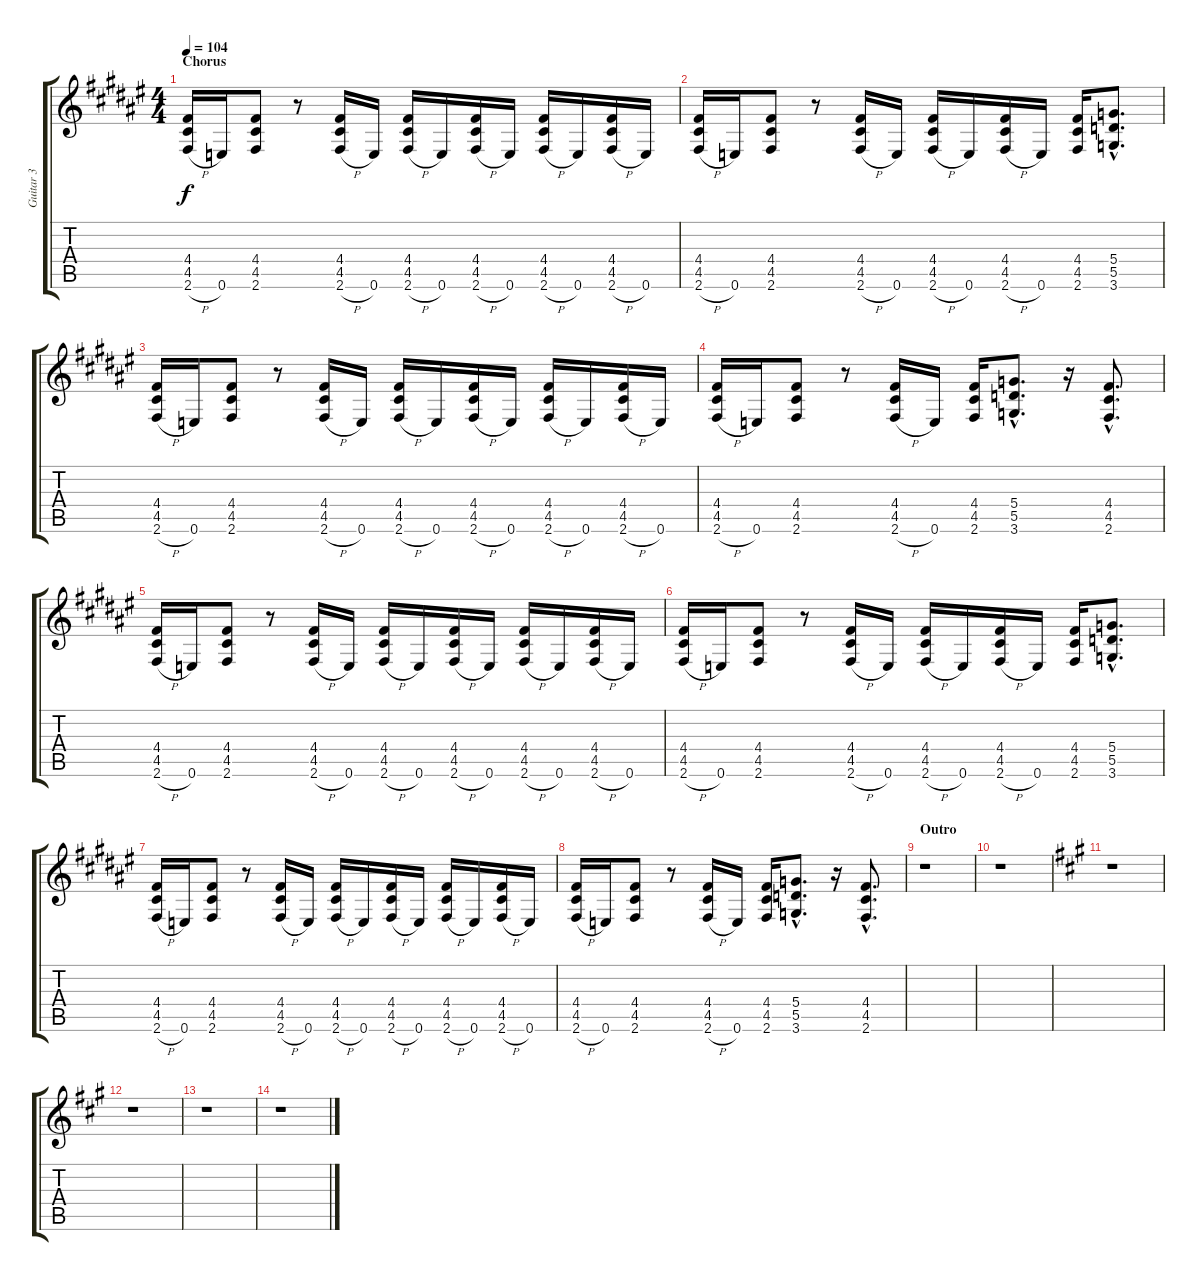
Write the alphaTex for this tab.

\track ("Guitar 3" "Guitar 3") {instrument distortionguitar}
\staff {score tabs}
\tuning (E4 B3 G3 D3 A2 E2) {hide}
\ts (4 4)
\section ("" "Chorus")
\tempo 104
\clef g2
\ks f#
(4.4 4.5 2.6{h}).16{dy f} 0.6.16 (4.4 4.5 2.6).8 r.8 (4.4 4.5 2.6{h}).16 0.6.16 (4.4 4.5 2.6{h}).16 0.6.16 (4.4 4.5 2.6{h}).16 0.6.16 (4.4 4.5 2.6{h}).16 0.6.16 (4.4 4.5 2.6{h}).16 0.6.16 |
(4.4 4.5 2.6{h}).16 0.6.16 (4.4 4.5 2.6).8 r.8 (4.4 4.5 2.6{h}).16 0.6.16 (4.4 4.5 2.6{h}).16 0.6.16 (4.4 4.5 2.6{h}).16 0.6.16 (4.4 4.5 2.6).16 (5.4{hac} 5.5{hac} 3.6{hac}).8{d} |
(4.4 4.5 2.6{h}).16 0.6.16 (4.4 4.5 2.6).8 r.8 (4.4 4.5 2.6{h}).16 0.6.16 (4.4 4.5 2.6{h}).16 0.6.16 (4.4 4.5 2.6{h}).16 0.6.16 (4.4 4.5 2.6{h}).16 0.6.16 (4.4 4.5 2.6{h}).16 0.6.16 |
(4.4 4.5 2.6{h}).16 0.6.16 (4.4 4.5 2.6).8 r.8 (4.4 4.5 2.6{h}).16 0.6.16 (4.4 4.5 2.6).16 (5.4{hac} 5.5{hac} 3.6{hac}).8{d} r.16 (4.4{hac} 4.5{hac} 2.6{hac}).8{d} |
(4.4 4.5 2.6{h}).16 0.6.16 (4.4 4.5 2.6).8 r.8 (4.4 4.5 2.6{h}).16 0.6.16 (4.4 4.5 2.6{h}).16 0.6.16 (4.4 4.5 2.6{h}).16 0.6.16 (4.4 4.5 2.6{h}).16 0.6.16 (4.4 4.5 2.6{h}).16 0.6.16 |
(4.4 4.5 2.6{h}).16 0.6.16 (4.4 4.5 2.6).8 r.8 (4.4 4.5 2.6{h}).16 0.6.16 (4.4 4.5 2.6{h}).16 0.6.16 (4.4 4.5 2.6{h}).16 0.6.16 (4.4 4.5 2.6).16 (5.4{hac} 5.5{hac} 3.6{hac}).8{d} |
(4.4 4.5 2.6{h}).16 0.6.16 (4.4 4.5 2.6).8 r.8 (4.4 4.5 2.6{h}).16 0.6.16 (4.4 4.5 2.6{h}).16 0.6.16 (4.4 4.5 2.6{h}).16 0.6.16 (4.4 4.5 2.6{h}).16 0.6.16 (4.4 4.5 2.6{h}).16 0.6.16 |
(4.4 4.5 2.6{h}).16 0.6.16 (4.4 4.5 2.6).8 r.8 (4.4 4.5 2.6{h}).16 0.6.16 (4.4 4.5 2.6).16 (5.4{hac} 5.5{hac} 3.6{hac}).8{d} r.16 (4.4{hac} 4.5{hac} 2.6{hac}).8{d} |
\section ("" "Outro")
r.1 |
r.1 |
\ks a
r.1 |
r.1 |
r.1 |
r.1
